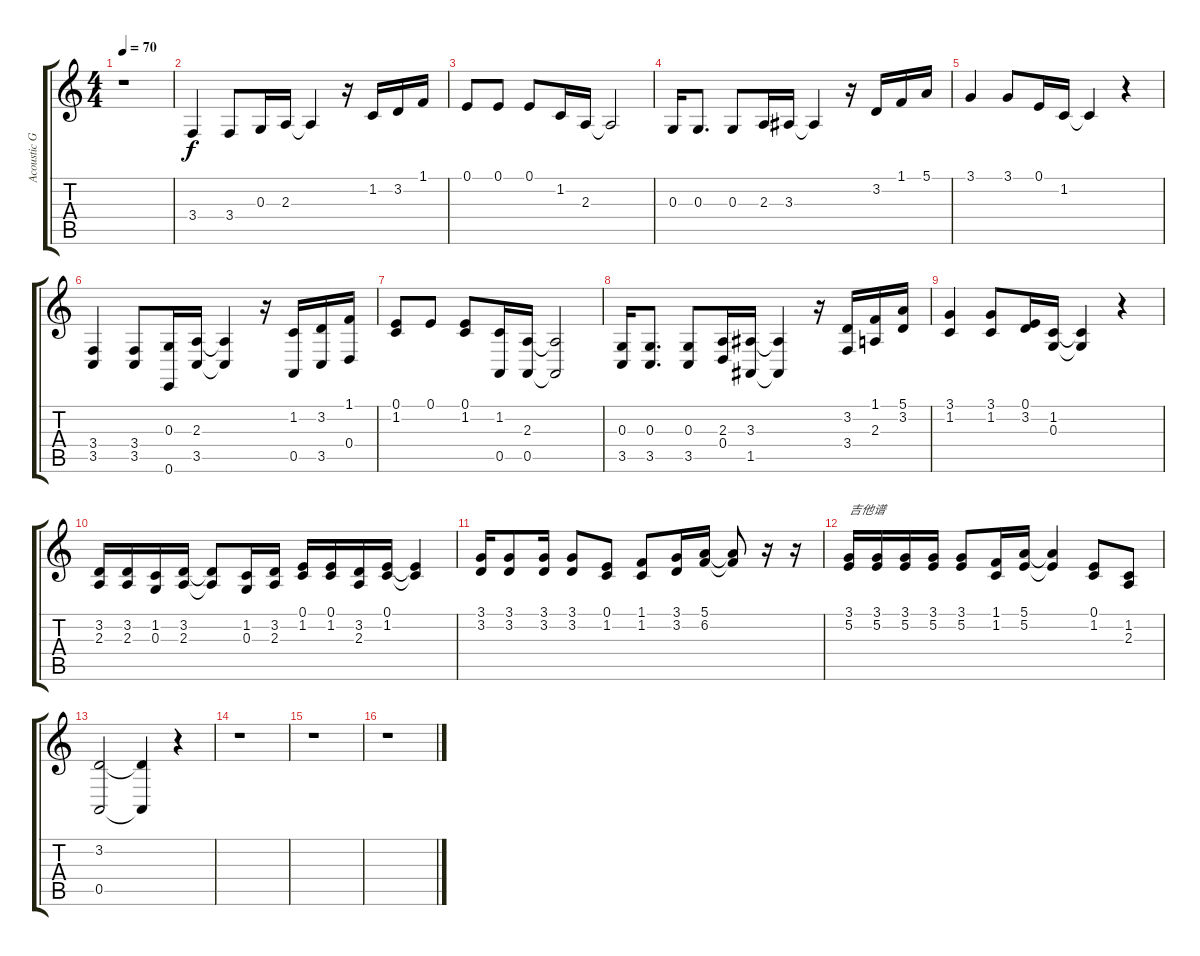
\track ("Acoustic Grand Piano" "Acoustic G") {instrument acousticgrandpiano}
\staff {score tabs}
\tuning (E4 B3 G3 D3 A2 E2) {hide}
\ts (4 4)
\tempo 70
\clef g2
\ks c
r.1{dy f} |
3.4.4 3.4.8 0.3.16 2.3.16 2.3{t}.4 r.16 1.2.16 3.2.16 1.1.16 |
0.1.8 0.1.8 0.1.8 1.2.16 2.3.16 2.3{t}.2 |
0.3.16 0.3.8{d} 0.3.8 2.3.16 3.3.16 3.3{t}.4 r.16 3.2.16 1.1.16 5.1.16 |
3.1.4 3.1.8 0.1.16 1.2.16 1.2{t}.4 r.4 |
(3.4 3.5).4 (3.4 3.5).8 (0.3 0.6).16 (2.3 3.5).16 (2.3{t} 3.5{t}).4 r.16 (1.2 0.5).16 (3.2 3.5).16 (1.1 0.4).16 |
(0.1 1.2).8 0.1.8 (0.1 1.2).8 (1.2 0.5).16 (2.3 0.5).16 (2.3{t} 0.5{t}).2 |
(0.3 3.5).16 (0.3 3.5).8{d} (0.3 3.5).8 (2.3 0.4).16 (3.3 1.5).16 (3.3{t} 1.5{t}).4 r.16 (3.2 3.4).16 (1.1 2.3).16 (5.1 3.2).16 |
(3.1 1.2).4 (3.1 1.2).8 (0.1 3.2).16 (1.2 0.3).16 (1.2{t} 0.3{t}).4 r.4 |
(3.2 2.3).16 (3.2 2.3).16 (1.2 0.3).16 (3.2 2.3).16 (3.2{t} 2.3{t}).8 (1.2 0.3).16 (3.2 2.3).16 (0.1 1.2).16 (0.1 1.2).16 (3.2 2.3).16 (0.1 1.2).16 (0.1{t} 1.2{t}).4 |
(3.1 3.2).16 (3.1 3.2).8 (3.1 3.2).16 (3.1 3.2).8 (0.1 1.2).8 (1.1 1.2).8 (3.1 3.2).16 (5.1 6.2).16 (5.1{t} 6.2{t}).8 r.16 r.16 |
(3.1 5.2).16{txt "吉他谱"} (3.1 5.2).16 (3.1 5.2).16 (3.1 5.2).16 (3.1 5.2).8 (1.1 1.2).16 (5.1 5.2).16 (5.1{t} 5.2{t}).4 (0.1 1.2).8 (1.2 2.3).8 |
(3.2 0.5).2 (3.2{t} 0.5{t}).4 r.4 |
r.1 |
r.1 |
r.1
